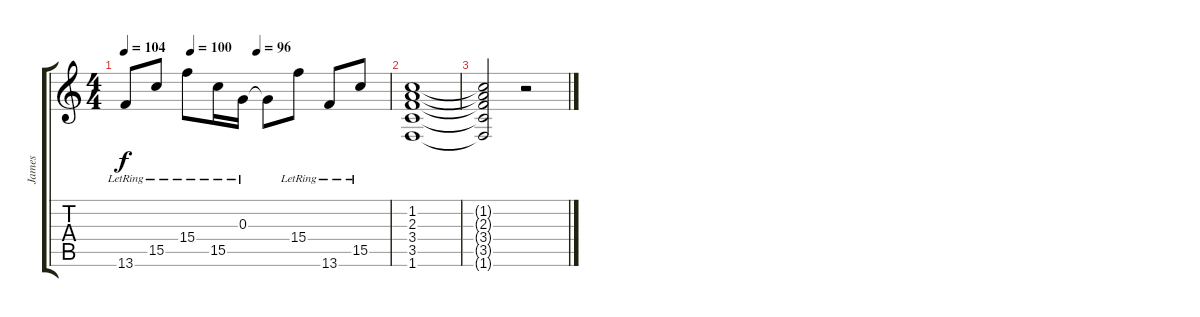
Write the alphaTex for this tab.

\track ("James" "James") {instrument distortionguitar}
\staff {score tabs}
\tuning (E4 B3 G3 D3 A2 E2) {hide}
\ts (4 4)
\tempo 104
\tempo (100 0.25)
\tempo (96 0.5)
\clef g2
\ks c
13.6{lr}.8{dy f} 15.5{lr}.8 15.4{lr}.8 15.5{lr}.16 0.3{lr}.16 0.3{t}.8 15.4{lr}.8 13.6{lr}.8 15.5{lr}.8 |
(1.2 2.3 3.4 3.5 1.6).1 |
(1.2{t} 2.3{t} 3.4{t} 3.5{t} 1.6{t}).2 r.2
